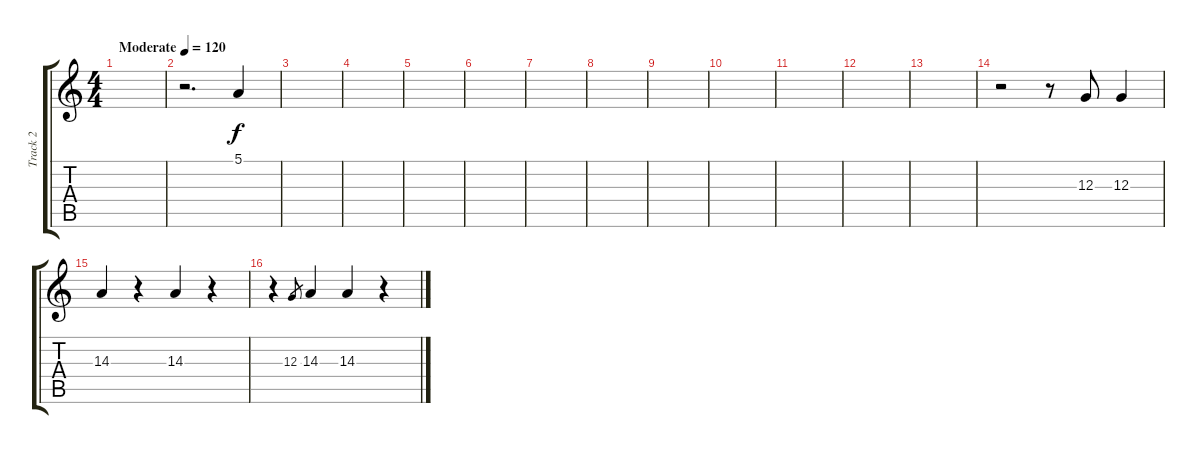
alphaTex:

\track ("Track 2" "Track 2") {instrument lead2sawtooth}
\staff {score tabs}
\tuning (E4 B3 G3 D3 A2 E2) {hide}
\ts (4 4)
\tempo (120 "Moderate")
\clef g2
\ks c
|
r.2{d} 5.1.4 |
|
|
|
|
|
|
|
|
|
|
|
r.2 r.8 12.3.8 12.3.4 |
14.3.4 r.4 14.3.4 r.4 |
r.4 12.3.8{gr} 14.3.4 14.3.4 r.4
